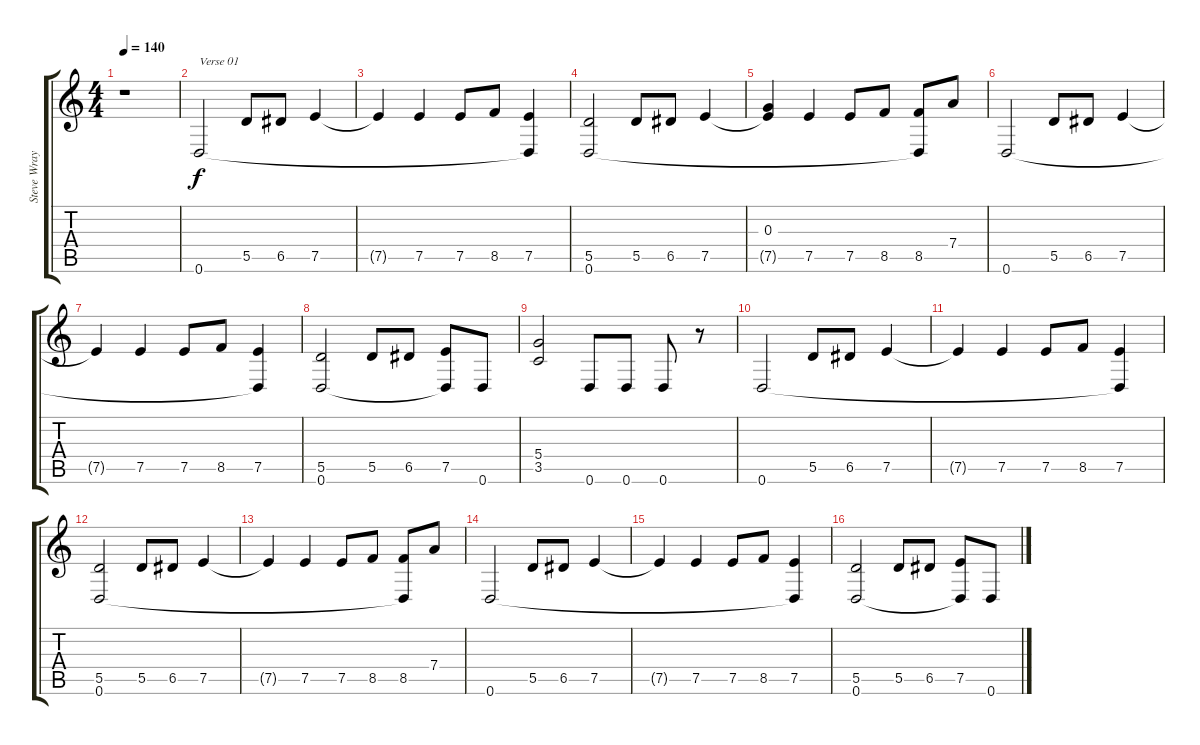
\track ("Steve Wray" "Steve Wray") {instrument distortionguitar}
\staff {score tabs}
\tuning (E4 B3 G3 D3 A2 D2) {hide}
\ts (4 4)
\tempo 140
\clef g2
\ks c
r.1{dy f} |
0.6.2{txt "Verse 01"} 5.5.8 6.5.8 7.5.4 |
7.5{t}.4 7.5.4 7.5.8 8.5.8 (7.5 0.6{t}).4 |
(5.5 0.6).2 5.5.8 6.5.8 7.5.4 |
(0.3 7.5{t}).4 7.5.4 7.5.8 8.5.8 (8.5 0.6{t}).8 7.4.8 |
0.6.2 5.5.8 6.5.8 7.5.4 |
7.5{t}.4 7.5.4 7.5.8 8.5.8 (7.5 0.6{t}).4 |
(5.5 0.6).2 5.5.8 6.5.8 (7.5 0.6{t}).8 0.6.8 |
(5.4 3.5).2 0.6.8 0.6.8 0.6.8 r.8 |
0.6.2 5.5.8 6.5.8 7.5.4 |
7.5{t}.4 7.5.4 7.5.8 8.5.8 (7.5 0.6{t}).4 |
(5.5 0.6).2 5.5.8 6.5.8 7.5.4 |
7.5{t}.4 7.5.4 7.5.8 8.5.8 (8.5 0.6{t}).8 7.4.8 |
0.6.2 5.5.8 6.5.8 7.5.4 |
7.5{t}.4 7.5.4 7.5.8 8.5.8 (7.5 0.6{t}).4 |
(5.5 0.6).2 5.5.8 6.5.8 (7.5 0.6{t}).8 0.6.8
